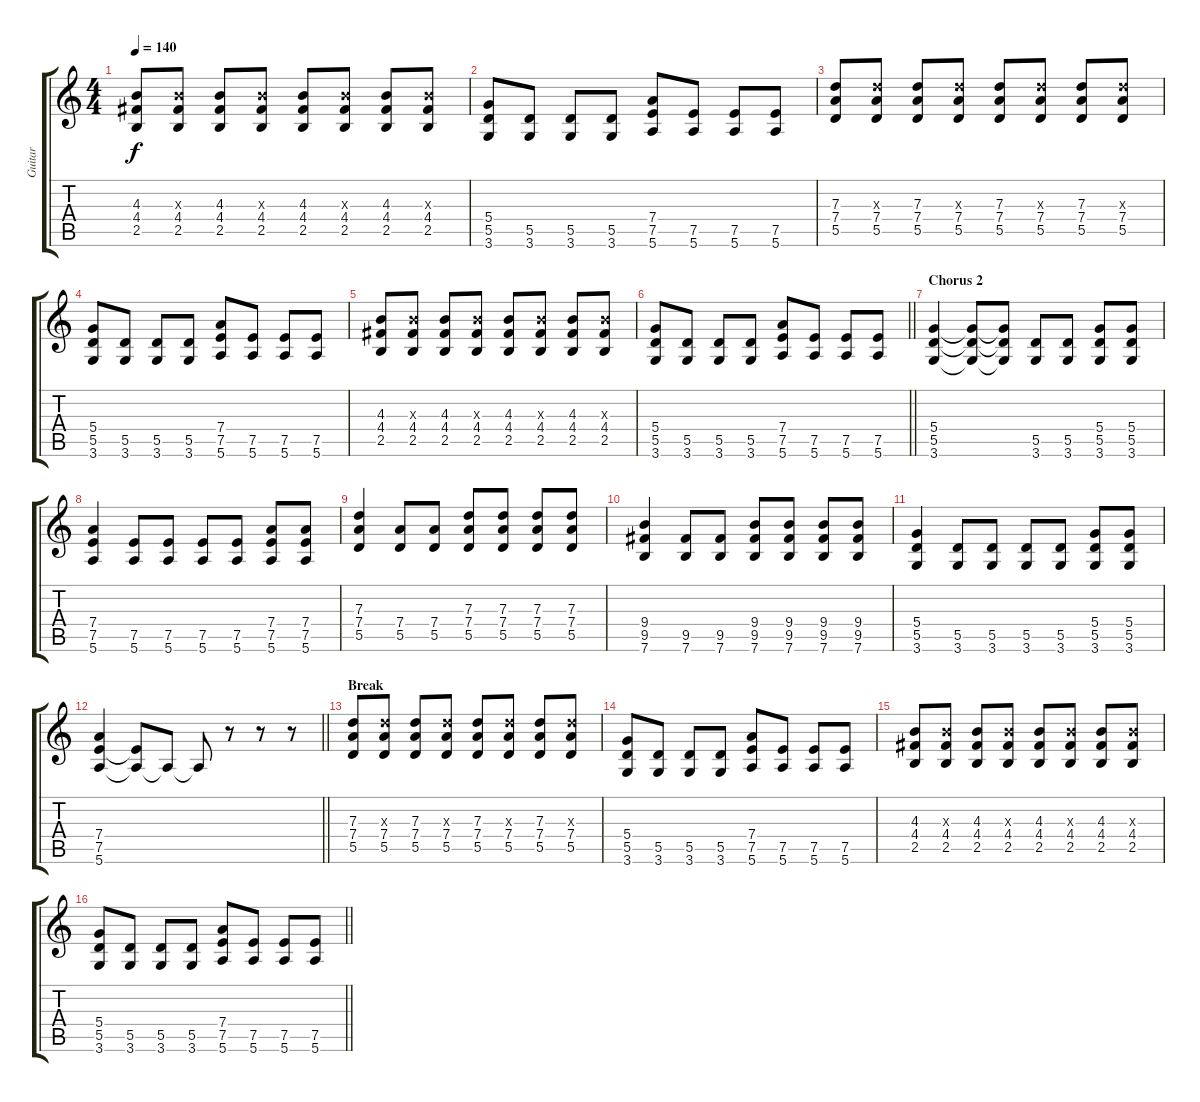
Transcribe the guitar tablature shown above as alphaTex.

\track ("Guitar" "Guitar") {instrument overdrivenguitar}
\staff {score tabs}
\tuning (E4 B3 G3 D3 A2 E2) {hide}
\ts (4 4)
\tempo 140
\clef g2
\ks c
(4.3 4.4 2.5).8{dy f} (4.3{x} 4.4 2.5).8 (4.3 4.4 2.5).8 (4.3{x} 4.4 2.5).8 (4.3 4.4 2.5).8 (4.3{x} 4.4 2.5).8 (4.3 4.4 2.5).8 (4.3{x} 4.4 2.5).8 |
(5.4 5.5 3.6).8 (5.5 3.6).8 (5.5 3.6).8 (5.5 3.6).8 (7.4 7.5 5.6).8 (7.5 5.6).8 (7.5 5.6).8 (7.5 5.6).8 |
(7.3 7.4 5.5).8 (7.3{x} 7.4 5.5).8 (7.3 7.4 5.5).8 (7.3{x} 7.4 5.5).8 (7.3 7.4 5.5).8 (7.3{x} 7.4 5.5).8 (7.3 7.4 5.5).8 (7.3{x} 7.4 5.5).8 |
(5.4 5.5 3.6).8 (5.5 3.6).8 (5.5 3.6).8 (5.5 3.6).8 (7.4 7.5 5.6).8 (7.5 5.6).8 (7.5 5.6).8 (7.5 5.6).8 |
(4.3 4.4 2.5).8 (4.3{x} 4.4 2.5).8 (4.3 4.4 2.5).8 (4.3{x} 4.4 2.5).8 (4.3 4.4 2.5).8 (4.3{x} 4.4 2.5).8 (4.3 4.4 2.5).8 (4.3{x} 4.4 2.5).8 |
\barLineRight lightlight
(5.4 5.5 3.6).8 (5.5 3.6).8 (5.5 3.6).8 (5.5 3.6).8 (7.4 7.5 5.6).8 (7.5 5.6).8 (7.5 5.6).8 (7.5 5.6).8 |
\section ("" "Chorus 2")
(5.4 5.5 3.6).4 (5.4{t} 5.5{t} 3.6{t}).8 (5.4{t} 5.5{t} 3.6{t}).8 (5.5 3.6).8 (5.5 3.6).8 (5.4 5.5 3.6).8 (5.4 5.5 3.6).8 |
(7.4 7.5 5.6).4 (7.5 5.6).8 (7.5 5.6).8 (7.5 5.6).8 (7.5 5.6).8 (7.4 7.5 5.6).8 (7.4 7.5 5.6).8 |
(7.3 7.4 5.5).4 (7.4 5.5).8 (7.4 5.5).8 (7.3 7.4 5.5).8 (7.3 7.4 5.5).8 (7.3 7.4 5.5).8 (7.3 7.4 5.5).8 |
(9.4 9.5 7.6).4 (9.5 7.6).8 (9.5 7.6).8 (9.4 9.5 7.6).8 (9.4 9.5 7.6).8 (9.4 9.5 7.6).8 (9.4 9.5 7.6).8 |
(5.4 5.5 3.6).4 (5.5 3.6).8 (5.5 3.6).8 (5.5 3.6).8 (5.5 3.6).8 (5.4 5.5 3.6).8 (5.4 5.5 3.6).8 |
\barLineRight lightlight
(7.4 7.5 5.6).4 (7.5{t} 5.6{t}).8 5.6{t}.8 5.6{t}.8 r.8 r.8 r.8 |
\section ("" "Break")
(7.3 7.4 5.5).8 (7.3{x} 7.4 5.5).8 (7.3 7.4 5.5).8 (7.3{x} 7.4 5.5).8 (7.3 7.4 5.5).8 (7.3{x} 7.4 5.5).8 (7.3 7.4 5.5).8 (7.3{x} 7.4 5.5).8 |
(5.4 5.5 3.6).8 (5.5 3.6).8 (5.5 3.6).8 (5.5 3.6).8 (7.4 7.5 5.6).8 (7.5 5.6).8 (7.5 5.6).8 (7.5 5.6).8 |
(4.3 4.4 2.5).8 (4.3{x} 4.4 2.5).8 (4.3 4.4 2.5).8 (4.3{x} 4.4 2.5).8 (4.3 4.4 2.5).8 (4.3{x} 4.4 2.5).8 (4.3 4.4 2.5).8 (4.3{x} 4.4 2.5).8 |
\barLineRight lightlight
(5.4 5.5 3.6).8 (5.5 3.6).8 (5.5 3.6).8 (5.5 3.6).8 (7.4 7.5 5.6).8 (7.5 5.6).8 (7.5 5.6).8 (7.5 5.6).8
